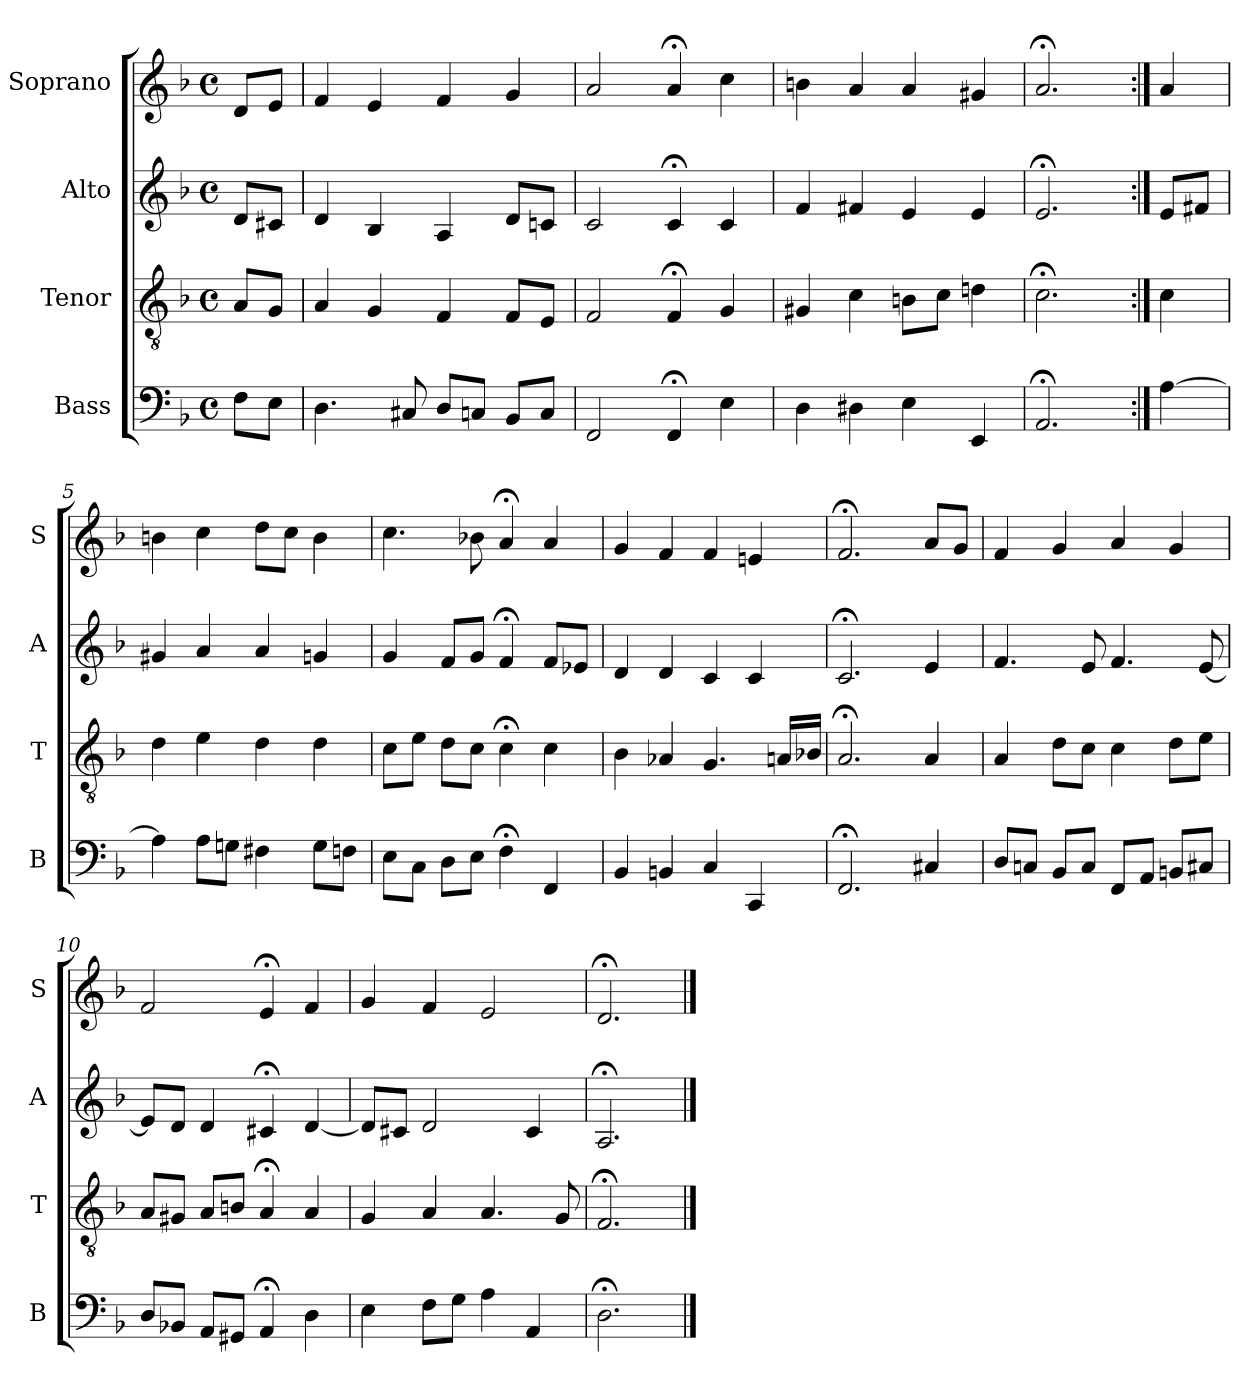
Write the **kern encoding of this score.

**kern	**kern	**kern	**kern
*part4	*part3	*part2	*part1
*staff4	*staff3	*staff2	*staff1
*I"Bass	*I"Tenor	*I"Alto	*I"Soprano
*I'B	*I'T	*I'A	*I'S
*clefF4	*clefGv2	*clefG2	*clefG2
*k[b-]	*k[b-]	*k[b-]	*k[b-]
*d:	*d:	*d:	*d:
*M4/4	*M4/4	*M4/4	*M4/4
*met(c)	*met(c)	*met(c)	*met(c)
*MM100	*MM100	*MM100	*MM100
=	=	=	=
8FL	8AL	8dL	8dL
8EJ	8GJ	8c#XJ	8eJ
=1	=1	=1	=1
4.D	4A	4d	4f
.	4G	4B-	4e
8C#X	.	.	.
8DL	4F	4A	4f
8CnJ	.	.	.
8BB-L	8FL	8dL	4g
8CJ	8EJ	8cnJ	.
=2	=2	=2	=2
2FF	2F	2c	2a
4FF;<	4F;<	4c;<	4a;<
4E	4G	4c	4cc
=3	=3	=3	=3
4D	4G#X	4f	4bn
4D#X	4c	4f#X	4a
4E	8BnL	4e	4a
.	8cJ	.	.
4EE	4dn	4e	4g#X
=4	=4	=4	=4
2.AA;<	2.c;<	2.e;<	2.a;<
=:|!	=:|!	=:|!	=:|!
[4A	4c	8eL	4a
.	.	8f#XJ	.
=5	=5	=5	=5
4A]	4d	4g#X	4bn
8AL	4e	4a	4cc
8GnJ	.	.	.
4F#X	4d	4a	8ddL
.	.	.	8ccJ
8GL	4d	4gn	4b
8FnJ	.	.	.
=6	=6	=6	=6
8EL	8cL	4g	4.cc
8CJ	8eJ	.	.
8DL	8dL	8fL	.
8EiJ	8ciJ	8giJ	8b-Xi
4F;<	4c;<	4f;<	4a;<
4FF	4c	8fL	4a
.	.	8e-XJ	.
=7	=7	=7	=7
4BB-	4B-	4d	4g
4BBn	4A-X	4d	4f
4C	4.G	4c	4f
4CC	.	4c	4en
.	16AnLL	.	.
.	16B-XJJ	.	.
=8	=8	=8	=8
2.FF;<	2.A;<	2.c;<	2.f;<
4C#X	4A	4e	8aL
.	.	.	8gJ
=9	=9	=9	=9
8DL	4A	4.f	4f
8CnJ	.	.	.
8BB-L	8dL	.	4g
8CJ	8cJ	8e	.
8FFL	4c	4.f	4a
8AAJ	.	.	.
8BBnL	8dL	.	4g
8C#XJ	8eJ	[8e	.
=10	=10	=10	=10
8DL	8AL	8eL]	2f
8BB-XJ	8G#XJ	8dJ	.
8AAL	8AL	4d	.
8GG#XJ	8BnJ	.	.
4AA;<	4A;<	4c#X;<	4e;<
4D	4A	[4d	4f
=11	=11	=11	=11
4E	4G	8dL]	4g
.	.	8c#XJ	.
8FL	4A	2d	4f
8GJ	.	.	.
4A	4.A	.	2e
4AA	.	4c#	.
.	8G	.	.
=12	=12	=12	=12
2.D;<	2.F;<	2.A;<	2.d;<
==	==	==	==
*-	*-	*-	*-
